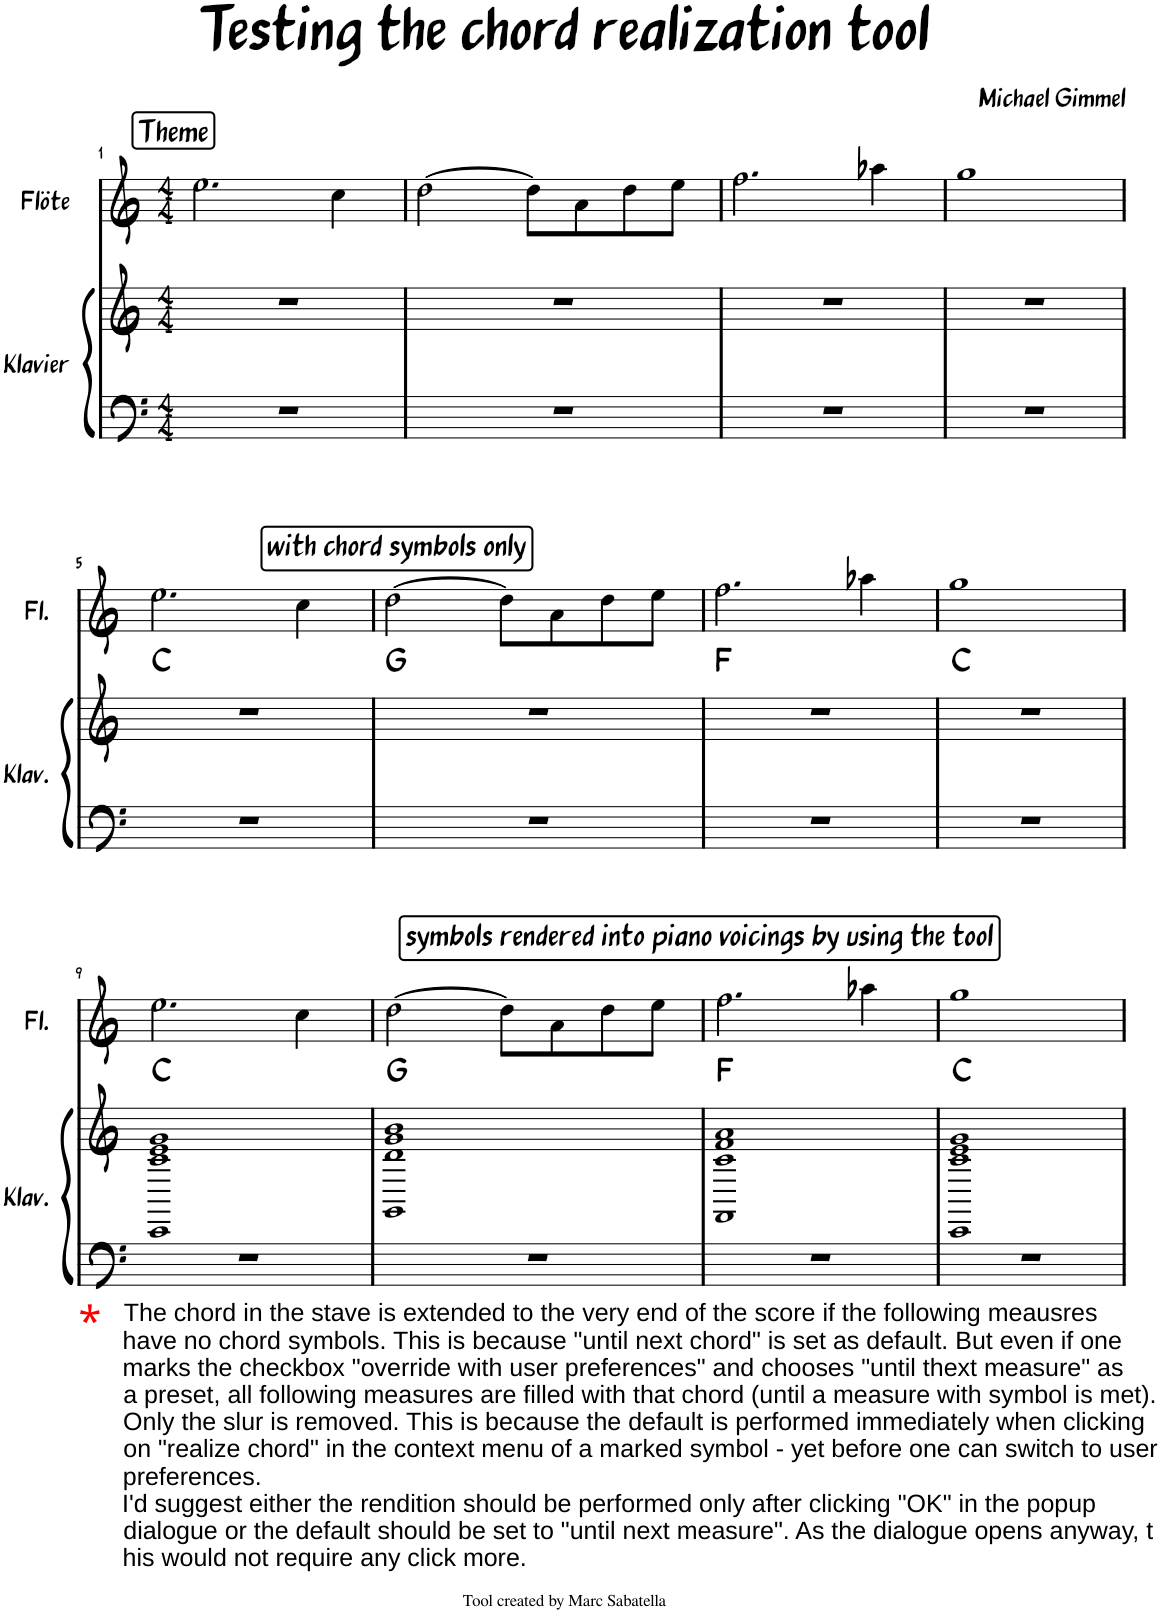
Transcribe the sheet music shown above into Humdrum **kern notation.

**kern	**kern	**harte	**kern
*part2	*part2	*part2	*part1
*staff3	*staff2	*	*staff1
*I"Klavier	*	*	*I"Flöte
*I'Klav.	*	*	*I'Fl.
*clefF4	*clefG2	*	*clefG2
*k[]	*k[]	*	*k[]
*M4/4	*M4/4	*	*M4/4
!!LO:REH:place=s1:a:rj:fs=14:t=Theme
=1	=1	=1	=1
1r	1r	.	2.ee\
.	.	.	4cc\
=2	=2	=2	=2
1r	1r	.	[2dd\
.	.	.	8dd\L]
.	.	.	8a\
.	.	.	8dd\
.	.	.	8ee\J
=3	=3	=3	=3
1r	1r	.	2.ff\
.	.	.	4aa-X\
=4	=4	=4	=4
1r	1r	.	1gg
!!LO:LB:g=z
!!LO:REH:place=s1:a:rj:fs=14:t=with chord symbols only
=5	=5	=5	=5
1r	1r	C:maj	2.ee\
.	.	.	4cc\
=6	=6	=6	=6
1r	1r	G:maj	[2dd\
.	.	.	8dd\L]
.	.	.	8a\
.	.	.	8dd\
.	.	.	8ee\J
=7	=7	=7	=7
1r	1r	F:maj	2.ff\
.	.	.	4aa-X\
=8	=8	=8	=8
1r	1r	C:maj	1gg
!!LO:LB:g=z
!!LO:REH:place=s1:a:rj:fs=14:t=symbols rendered into piano voicings by using the tool
=9	=9	=9	=9
!LO:TX:b:color=#FF0000:t=*	!	!	!
!LO:TX:b:t=The chord in the stave is extended to the very end of the score if the following meausres	!	!	!
!LO:TX:b:t=have no chord symbols. This is because "until next chord" is set as default. But even if one	!	!	!
!LO:TX:b:t=marks the checkbox "override with user preferences" and chooses "until thext measure" as	!	!	!
!LO:TX:b:t=a preset, all following measures are filled with that chord (until a measure with symbol is met).	!	!	!
!LO:TX:b:t=Only the slur is removed. This is because the default is performed immediately when clicking	!	!	!
!LO:TX:b:t=on "realize chord" in the context menu of a marked symbol - yet before one can switch to user	!	!	!
!LO:TX:b:t=preferences.	!	!	!
!LO:TX:b:t=I'd suggest either the rendition should be performed only after clicking "OK" in the popup	!	!	!
!LO:TX:b:t=dialogue or the default should be set to "until next measure". As the dialogue opens anyway, t	!	!	!
!LO:TX:b:t=his would not require any click more.	!	!	!
1r	1CC 1c 1e 1g	C:maj	2.ee\
.	.	.	4cc\
=10	=10	=10	=10
1r	1GG 1d 1g 1b	G:maj	[2dd\
.	.	.	8dd\L]
.	.	.	8a\
.	.	.	8dd\
.	.	.	8ee\J
=11	=11	=11	=11
1r	1FF 1c 1f 1a	F:maj	2.ff\
.	.	.	4aa-X\
=12	=12	=12	=12
1r	1CC 1c 1e 1g	C:maj	1gg
=	=	=	=
*-	*-	*-	*-
